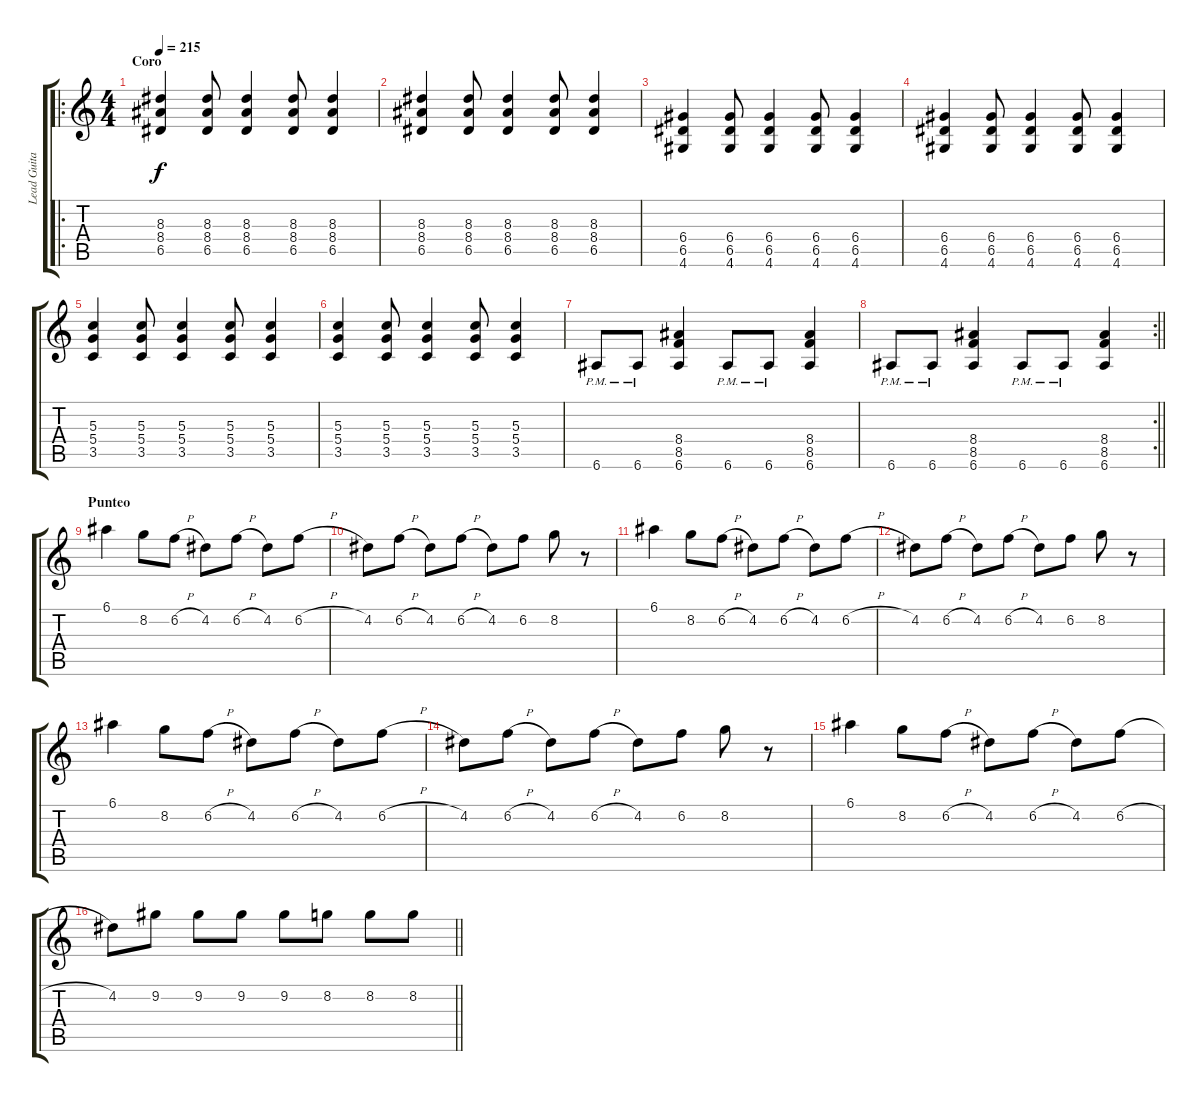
\track ("Lead Guitar" "Lead Guita") {instrument distortionguitar}
\staff {score tabs}
\tuning (E4 B3 G3 D3 A2 E2) {hide}
\ro
\ts (4 4)
\section ("" "Coro")
\tempo 215
\clef g2
\ks c
(8.3 8.4 6.5).4{dy f} (8.3 8.4 6.5).8 (8.3 8.4 6.5).4 (8.3 8.4 6.5).8 (8.3 8.4 6.5).4 |
(8.3 8.4 6.5).4 (8.3 8.4 6.5).8 (8.3 8.4 6.5).4 (8.3 8.4 6.5).8 (8.3 8.4 6.5).4 |
(6.4 6.5 4.6).4 (6.4 6.5 4.6).8 (6.4 6.5 4.6).4 (6.4 6.5 4.6).8 (6.4 6.5 4.6).4 |
(6.4 6.5 4.6).4 (6.4 6.5 4.6).8 (6.4 6.5 4.6).4 (6.4 6.5 4.6).8 (6.4 6.5 4.6).4 |
(5.3 5.4 3.5).4 (5.3 5.4 3.5).8 (5.3 5.4 3.5).4 (5.3 5.4 3.5).8 (5.3 5.4 3.5).4 |
(5.3 5.4 3.5).4 (5.3 5.4 3.5).8 (5.3 5.4 3.5).4 (5.3 5.4 3.5).8 (5.3 5.4 3.5).4 |
6.6{pm}.8 6.6{pm}.8 (8.4 8.5 6.6).4 6.6{pm}.8 6.6{pm}.8 (8.4 8.5 6.6).4 |
\rc 2
\barLineRight lightlight
6.6{pm}.8 6.6{pm}.8 (8.4 8.5 6.6).4 6.6{pm}.8 6.6{pm}.8 (8.4 8.5 6.6).4 |
\section ("" "Punteo")
6.1.4 8.2.8 6.2{h}.8 4.2.8 6.2{h}.8 4.2.8 6.2{h}.8 |
4.2.8 6.2{h}.8 4.2.8 6.2{h}.8 4.2.8 6.2.8 8.2.8 r.8 |
6.1.4 8.2.8 6.2{h}.8 4.2.8 6.2{h}.8 4.2.8 6.2{h}.8 |
4.2.8 6.2{h}.8 4.2.8 6.2{h}.8 4.2.8 6.2.8 8.2.8 r.8 |
6.1.4 8.2.8 6.2{h}.8 4.2.8 6.2{h}.8 4.2.8 6.2{h}.8 |
4.2.8 6.2{h}.8 4.2.8 6.2{h}.8 4.2.8 6.2.8 8.2.8 r.8 |
6.1.4 8.2.8 6.2{h}.8 4.2.8 6.2{h}.8 4.2.8 6.2{h}.8 |
\barLineRight lightlight
4.2.8 9.2.8 9.2.8 9.2.8 9.2.8 8.2.8 8.2.8 8.2.8
